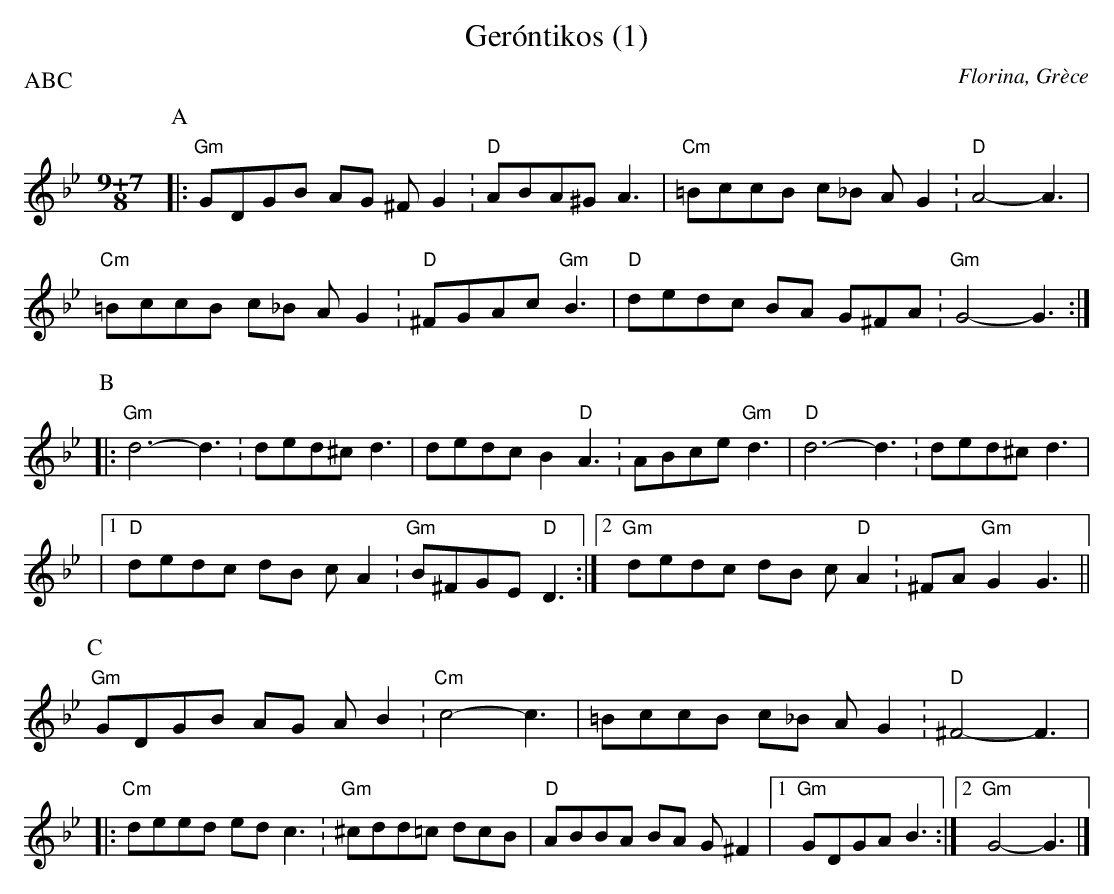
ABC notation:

X:1
T:Ger\'ontikos (1)
O:Florina, Gr\`ece
P:ABC
M:9+7/8
L:1/8
K:Gm
P:A
|: "Gm"GDGB AG ^FG2 .| "D"ABA^G A3 | "Cm"=BccB c_B AG2 .| "D"A4-A3 |
"Cm"=BccB c_B AG2 .| "D"^FGAc "Gm"B3 | "D"dedc BA G^FA .| "Gm"G4-G3 :|
P:B
|: "Gm"d6-d3 .| ded^c d3 | dedc B2 "D"A3 .| ABce "Gm"d3 | "D"d6-d3 .| ded^c d3|
|1 "D"dedc dB cA2 .| "Gm"B^FGE "D"D3 :|2 "Gm"dedc dB c"D"A2 .| ^FA "Gm"G2 G3 ||
P:C
"Gm"GDGB AG AB2 .| "Cm"c4-c3 | =BccB c_B AG2 .| "D"^F4-F3 |
|: "Cm"deed ed c3 .| "Gm"^cdd=c dcB | "D"ABBA BA G^F2 |1 "Gm"GDGA B3 :|2 "Gm"G4-G3 |]
